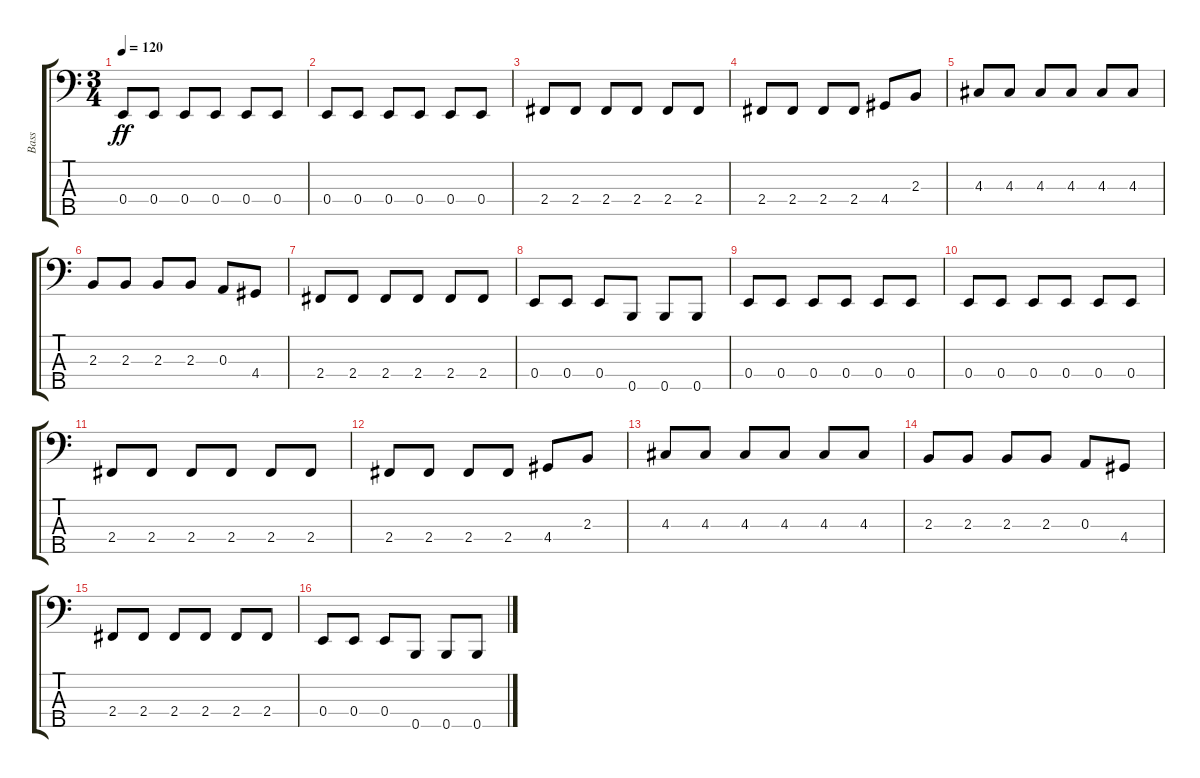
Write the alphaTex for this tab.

\track ("Bass" "Bass") {instrument electricbassfinger}
\staff {score tabs}
\tuning (G2 D2 A1 E1 B0) {hide}
\ts (3 4)
\tempo 120
\clef f4
\ks c
0.4.8{dy ff} 0.4.8 0.4.8 0.4.8 0.4.8 0.4.8 |
0.4.8 0.4.8 0.4.8 0.4.8 0.4.8 0.4.8 |
2.4.8 2.4.8 2.4.8 2.4.8 2.4.8 2.4.8 |
2.4.8 2.4.8 2.4.8 2.4.8 4.4.8 2.3.8 |
4.3.8 4.3.8 4.3.8 4.3.8 4.3.8 4.3.8 |
2.3.8 2.3.8 2.3.8 2.3.8 0.3.8 4.4.8 |
2.4.8 2.4.8 2.4.8 2.4.8 2.4.8 2.4.8 |
0.4.8 0.4.8 0.4.8 0.5.8 0.5.8 0.5.8 |
0.4.8 0.4.8 0.4.8 0.4.8 0.4.8 0.4.8 |
0.4.8 0.4.8 0.4.8 0.4.8 0.4.8 0.4.8 |
2.4.8 2.4.8 2.4.8 2.4.8 2.4.8 2.4.8 |
2.4.8 2.4.8 2.4.8 2.4.8 4.4.8 2.3.8 |
4.3.8 4.3.8 4.3.8 4.3.8 4.3.8 4.3.8 |
2.3.8 2.3.8 2.3.8 2.3.8 0.3.8 4.4.8 |
2.4.8 2.4.8 2.4.8 2.4.8 2.4.8 2.4.8 |
0.4.8 0.4.8 0.4.8 0.5.8 0.5.8 0.5.8
